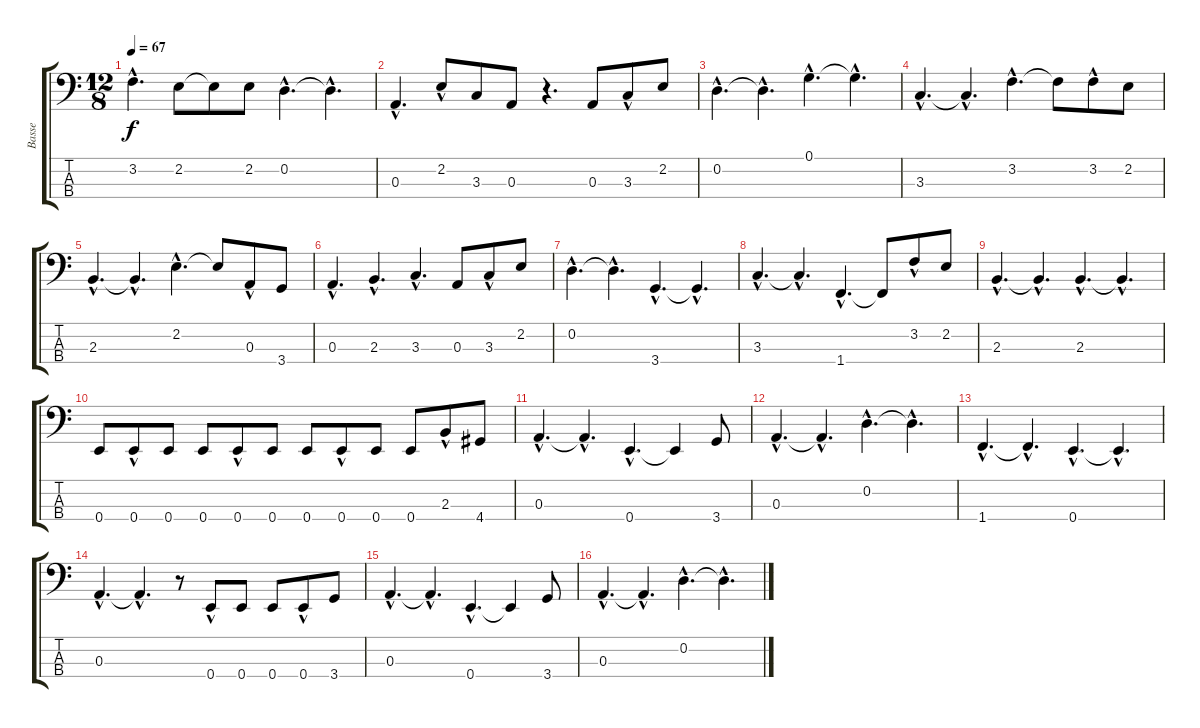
\track ("Basse" "Basse") {instrument electricbassfinger}
\staff {score tabs}
\tuning (G2 D2 A1 E1) {hide}
\ts (12 8)
\tempo 67
\clef f4
\ks c
3.2{hac}.4{d dy f} 2.2.8 2.2{t}.8 2.2.8 0.2{hac}.4{d} 0.2{hac t}.4{d} |
0.3{hac}.4{d} 2.2{hac}.8 3.3.8 0.3.8 r.4{d} 0.3.8 3.3{hac}.8 2.2.8 |
0.2{hac}.4{d} 0.2{hac t}.4{d} 0.1{hac}.4{d} 0.1{hac t}.4{d} |
3.3{hac}.4{d} 3.3{hac t}.4{d} 3.2{hac}.4{d} 3.2{t}.8 3.2{hac}.8 2.2.8 |
2.3{hac}.4{d} 2.3{hac t}.4{d} 2.2{hac}.4{d} 2.2{t}.8 0.3{hac}.8 3.4.8 |
0.3{hac}.4{d} 2.3{hac}.4{d} 3.3{hac}.4{d} 0.3.8 3.3{hac}.8 2.2.8 |
0.2{hac}.4{d} 0.2{hac t}.4{d} 3.4{hac}.4{d} 3.4{hac t}.4{d} |
3.3{hac}.4{d} 3.3{hac t}.4{d} 1.4{hac}.4{d} 1.4{t}.8 3.2{hac}.8 2.2.8 |
2.3{hac}.4{d} 2.3{hac t}.4{d} 2.3{hac}.4{d} 2.3{hac t}.4{d} |
0.4.8 0.4{hac}.8 0.4.8 0.4.8 0.4{hac}.8 0.4.8 0.4.8 0.4{hac}.8 0.4.8 0.4.8 2.3{hac}.8 4.4.8 |
0.3{hac}.4{d} 0.3{hac t}.4{d} 0.4{hac}.4{d} 0.4{t}.4 3.4.8 |
0.3{hac}.4{d} 0.3{hac t}.4{d} 0.2{hac}.4{d} 0.2{hac t}.4{d} |
1.4{hac}.4{d} 1.4{hac t}.4{d} 0.4{hac}.4{d} 0.4{hac t}.4{d} |
0.3{hac}.4{d} 0.3{hac t}.4{d} r.8 0.4{hac}.8 0.4.8 0.4.8 0.4{hac}.8 3.4.8 |
0.3{hac}.4{d} 0.3{hac t}.4{d} 0.4{hac}.4{d} 0.4{t}.4 3.4.8 |
0.3{hac}.4{d} 0.3{hac t}.4{d} 0.2{hac}.4{d} 0.2{hac t}.4{d}
